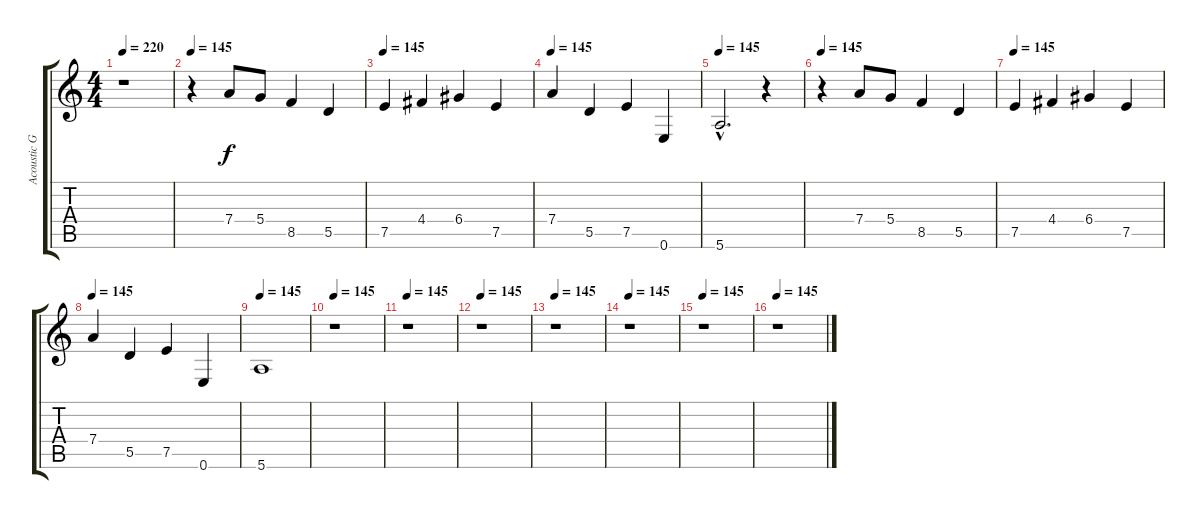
\track ("Acoustic Guitar II" "Acoustic G") {instrument acousticguitarsteel}
\staff {score tabs}
\tuning (E4 B3 G3 D3 A2 E2) {hide}
\ts (4 4)
\tempo 220
\tempo 145
\tempo 220
\clef g2
\ks c
r.1{dy f instrument acousticguitarsteel} |
\tempo 145
r.4 7.4.8{volume 16} 5.4.8 8.5.4 5.5.4 |
\tempo 145
7.5.4 4.4.4 6.4.4 7.5.4 |
\tempo 145
7.4.4 5.5.4 7.5.4 0.6.4 |
\tempo 145
5.6{hac}.2{d} r.4 |
\tempo 145
r.4 7.4.8 5.4.8 8.5.4 5.5.4 |
\tempo 145
7.5.4 4.4.4 6.4.4 7.5.4 |
\tempo 145
7.4.4 5.5.4 7.5.4 0.6.4 |
\tempo 145
5.6.1 |
\tempo 145
r.1 |
\tempo 145
r.1 |
\tempo 145
r.1 |
\tempo 145
r.1 |
\tempo 145
r.1 |
\tempo 145
r.1 |
\tempo 145
r.1
